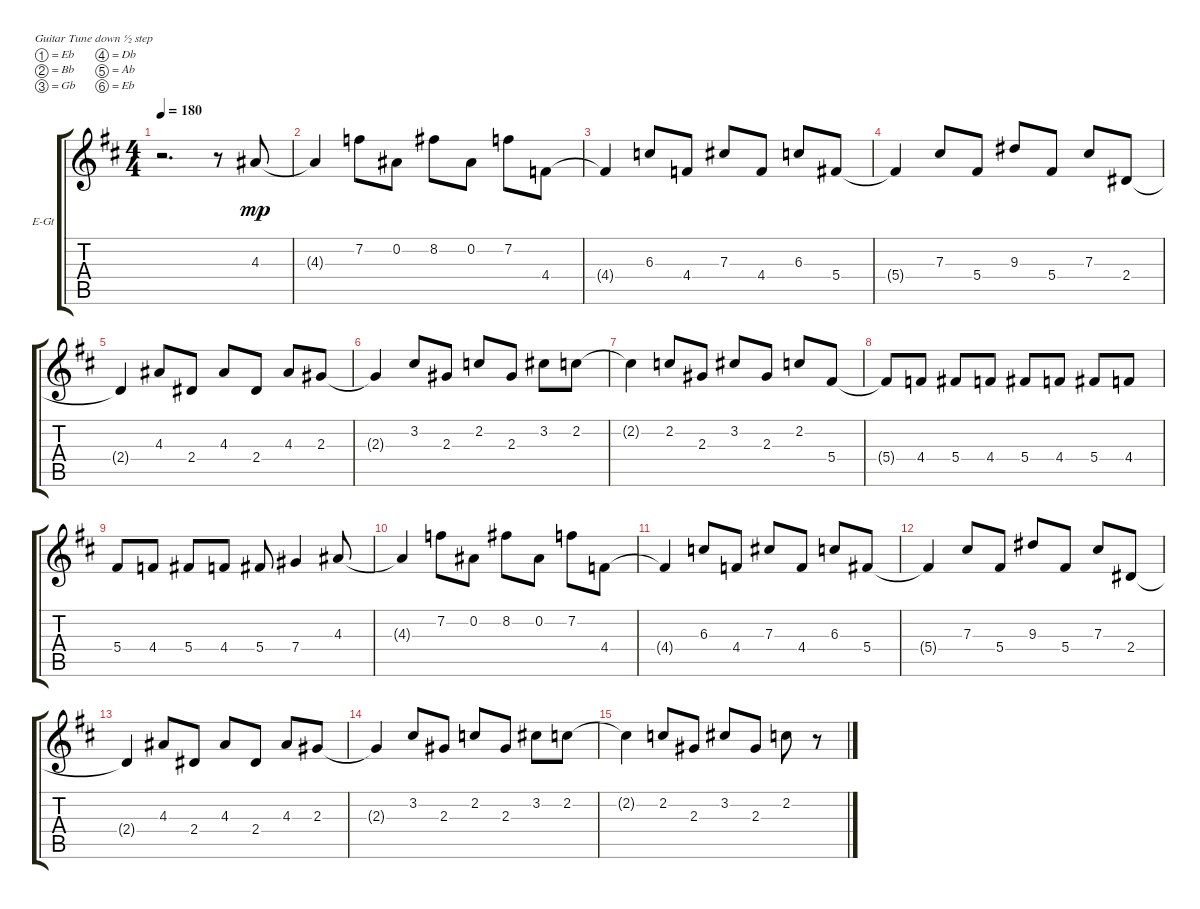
\defaultSystemsLayout 4
\bracketExtendMode groupsimilarinstruments
\firstSystemTrackNameOrientation horizontal
\otherSystemsTrackNameOrientation horizontal
\track ("Solo Guitar" "E-Gt") {instrument distortionguitar}
\staff {score tabs}
\tuning (Eb4 Bb3 Gb3 Db3 Ab2 Eb2)
\ts (4 4)
\tempo 180
\clef g2
\ks bminor
r.2{d dy mf} r.8 4.3.8{dy mp} |
4.3{t}.4 7.2.8 0.2.8 8.2.8 0.2.8 7.2.8 4.4.8 |
4.4{t}.4 6.3.8 4.4.8 7.3.8 4.4.8 6.3.8 5.4.8 |
5.4{t}.4 7.3.8 5.4.8 9.3.8 5.4.8 7.3.8 2.4.8 |
2.4{t}.4 4.3.8 2.4.8 4.3.8 2.4.8 4.3.8 2.3.8 |
2.3{t}.4 3.2.8 2.3.8 2.2.8 2.3.8 3.2.8 2.2.8 |
2.2{t}.4 2.2.8 2.3.8 3.2.8 2.3.8 2.2.8 5.4.8 |
5.4{t}.8 4.4.8 5.4.8 4.4.8 5.4.8 4.4.8 5.4.8 4.4.8 |
5.4.8 4.4.8 5.4.8 4.4.8 5.4.8 7.4.4 4.3.8 |
4.3{t}.4 7.2.8 0.2.8 8.2.8 0.2.8 7.2.8 4.4.8 |
4.4{t}.4 6.3.8 4.4.8 7.3.8 4.4.8 6.3.8 5.4.8 |
5.4{t}.4 7.3.8 5.4.8 9.3.8 5.4.8 7.3.8 2.4.8 |
2.4{t}.4 4.3.8 2.4.8 4.3.8 2.4.8 4.3.8 2.3.8 |
2.3{t}.4 3.2.8 2.3.8 2.2.8 2.3.8 3.2.8 2.2.8 |
2.2{t}.4 2.2.8 2.3.8 3.2.8 2.3.8 2.2.8 r.8
